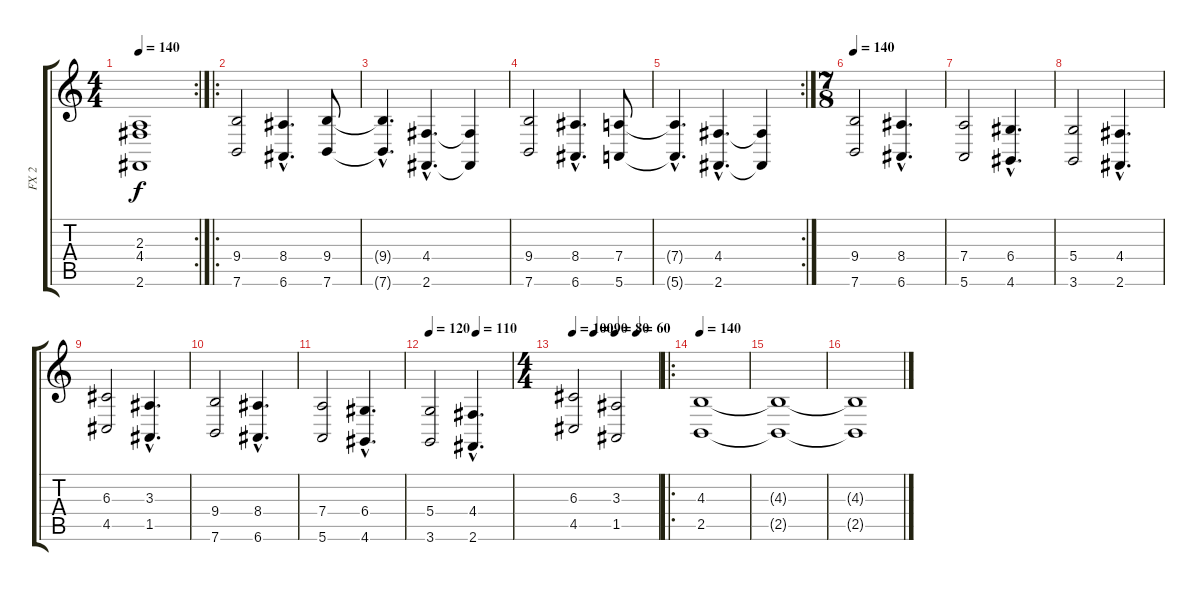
\track ("FX 2" "FX 2") {instrument fx2soundtrack}
\staff {score tabs}
\tuning (E4 B3 G3 D3 A2 E2) {hide}
\rc 2
\ts (4 4)
\tempo 140
\clef g2
\ks c
(2.3 4.4 2.6).1{dy f} |
\ro
(9.4 7.6).2 (8.4{hac} 6.6{hac}).4{d} (9.4 7.6).8 |
(9.4{hac t} 7.6{hac t}).4{d} (4.4{hac} 2.6{hac}).4{d} (4.4{t} 2.6{t}).4 |
(9.4 7.6).2 (8.4{hac} 6.6{hac}).4{d} (7.4 5.6).8 |
\rc 2
(7.4{hac t} 5.6{hac t}).4{d} (4.4{hac} 2.6{hac}).4{d} (4.4{t} 2.6{t}).4 |
\ts (7 8)
\tempo 140
(9.4 7.6).2 (8.4{hac} 6.6{hac}).4{d} |
(7.4 5.6).2 (6.4{hac} 4.6{hac}).4{d} |
(5.4 3.6).2 (4.4{hac} 2.6{hac}).4{d} |
(6.3 4.5).2 (3.3{hac} 1.5{hac}).4{d} |
(9.4 7.6).2 (8.4{hac} 6.6{hac}).4{d} |
(7.4 5.6).2 (6.4{hac} 4.6{hac}).4{d} |
\tempo 120
\tempo (110 0.5714285714285714)
(5.4 3.6).2 (4.4{hac} 2.6{hac}).4{d} |
\ts (4 4)
\tempo 100
\tempo (90 0.25)
\tempo (80 0.5)
\tempo (60 0.75)
(6.3 4.5).2 (3.3 1.5).2 |
\ro
\tempo 140
(4.3 2.5).1 |
(4.3{t} 2.5{t}).1 |
(4.3{t} 2.5{t}).1
